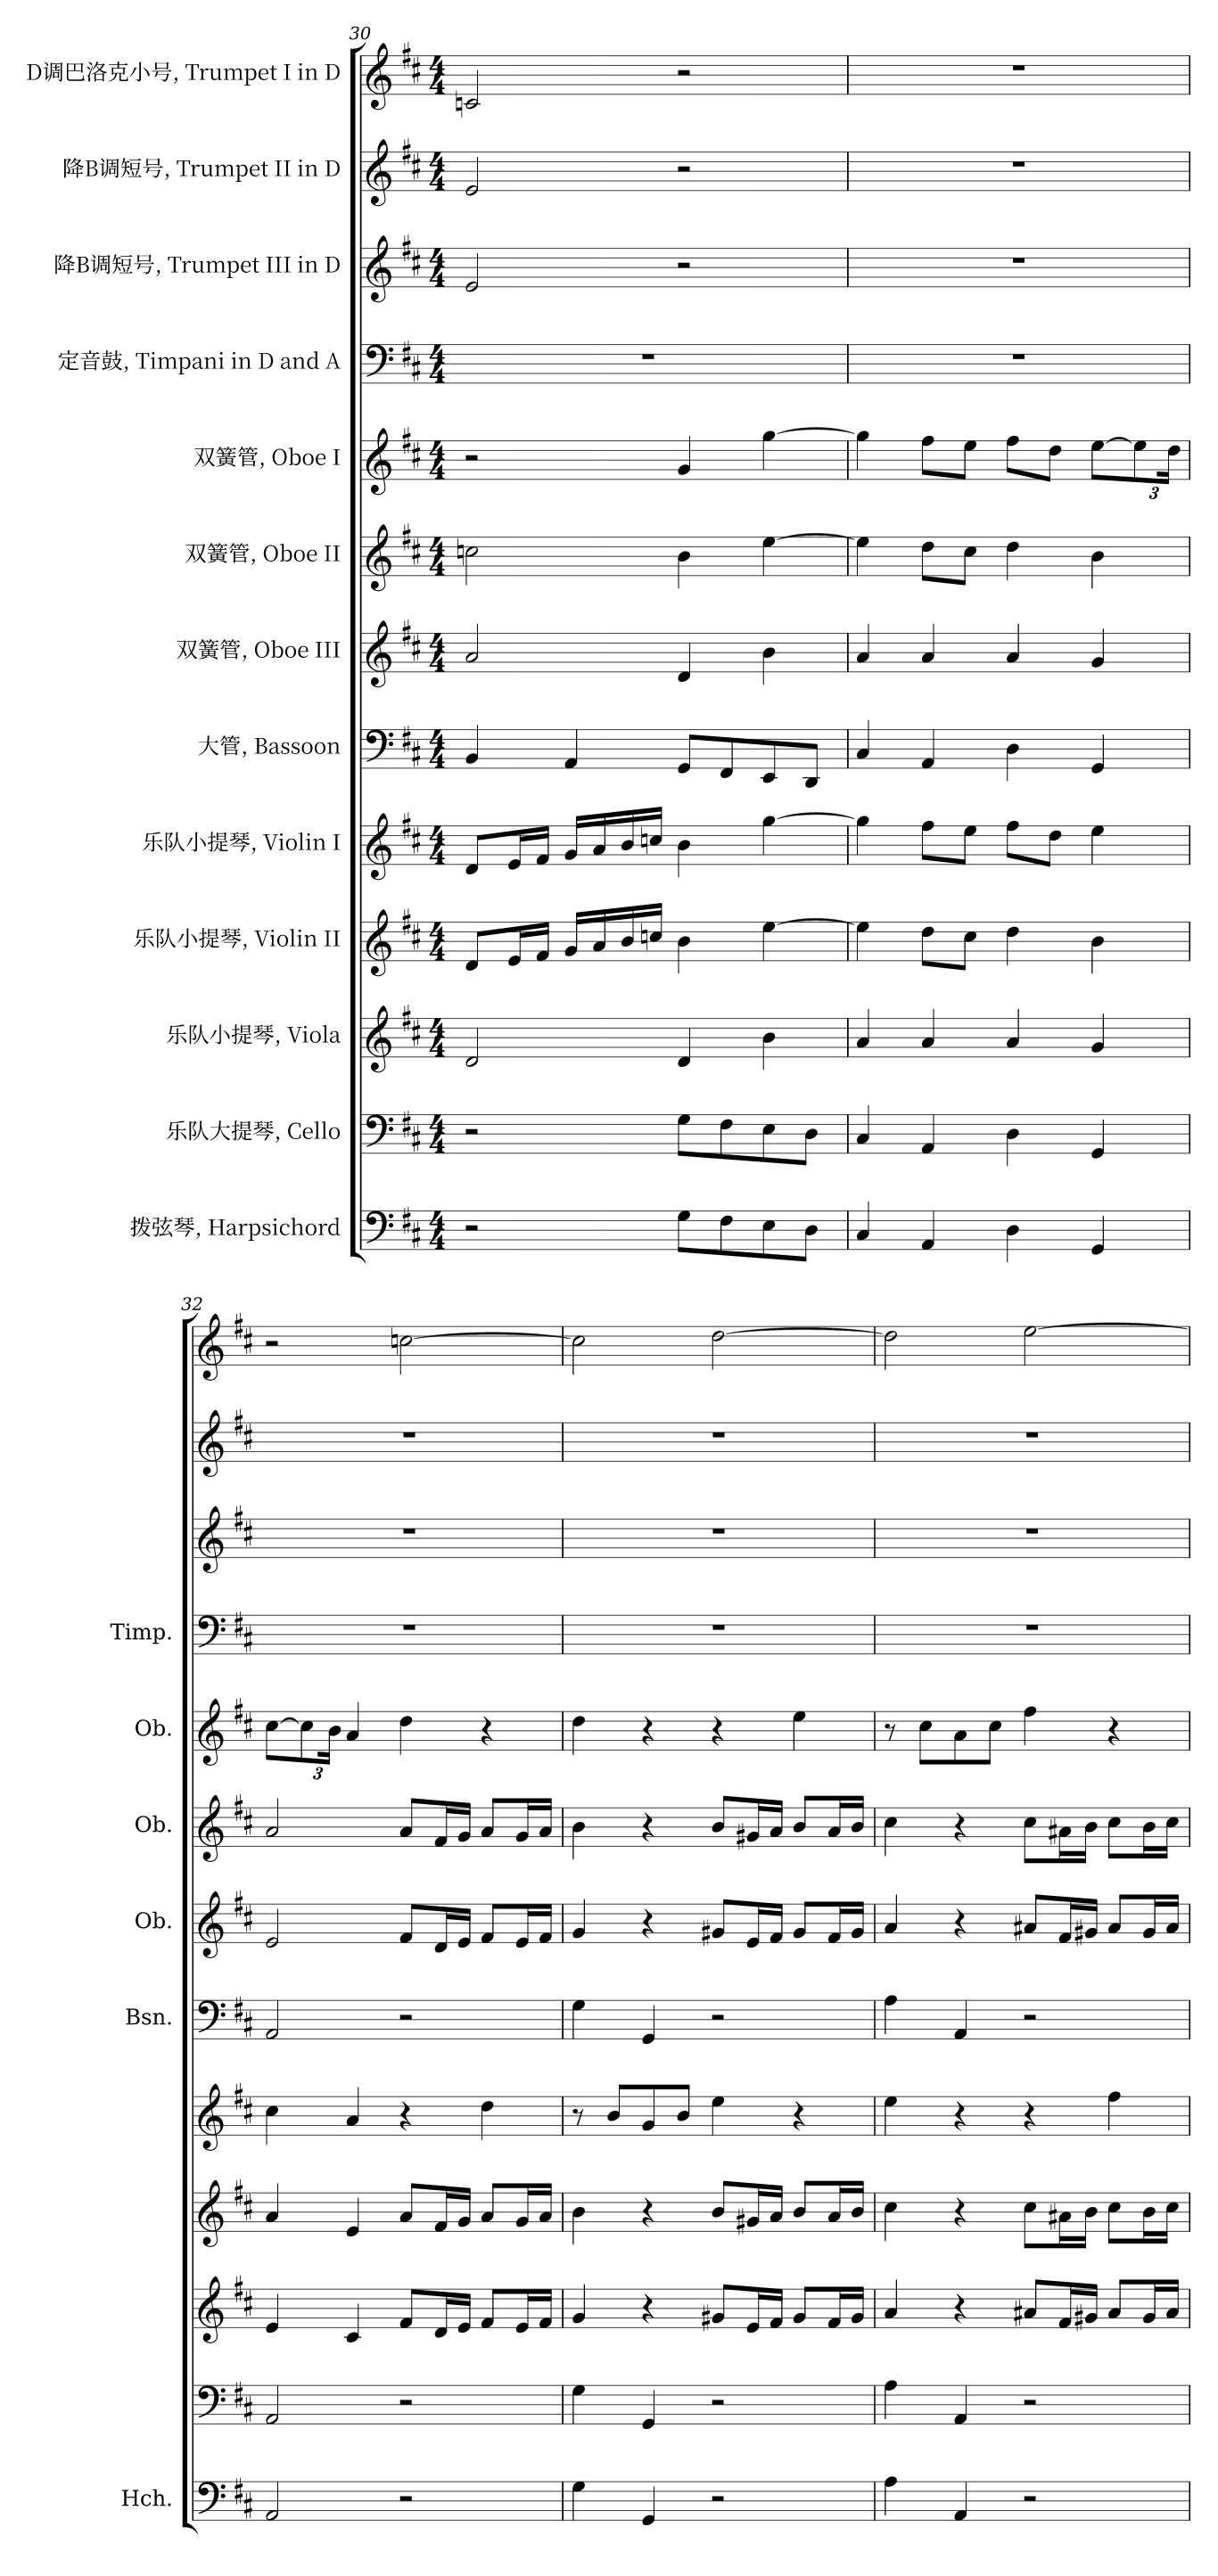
**kern	**kern	**kern	**kern	**kern	**kern	**kern	**kern	**kern	**kern	**kern	**kern	**kern
*part13	*part12	*part11	*part10	*part9	*part8	*part7	*part6	*part5	*part4	*part3	*part2	*part1
*staff13	*staff12	*staff11	*staff10	*staff9	*staff8	*staff7	*staff6	*staff5	*staff4	*staff3	*staff2	*staff1
*I"拨弦琴, Harpsichord	*I"乐队大提琴, Cello	*I"乐队小提琴, Viola	*I"乐队小提琴, Violin II	*I"乐队小提琴, Violin I	*I"大管, Bassoon	*I"双簧管, Oboe III	*I"双簧管, Oboe II	*I"双簧管, Oboe I	*I"定音鼓, Timpani in D and A	*I"降B调短号, Trumpet III in D	*I"降B调短号, Trumpet II in D	*I"D调巴洛克小号, Trumpet I in D
*I'Hch.	*	*	*	*	*I'Bsn.	*I'Ob.	*I'Ob.	*I'Ob.	*I'Timp.	*	*	*
*clefF4	*clefF4	*clefG2	*clefG2	*clefG2	*clefF4	*clefG2	*clefG2	*clefG2	*clefF4	*clefG2	*clefG2	*clefG2
*	*	*	*	*	*	*	*	*	*	*ITrd1c2	*ITrd1c2	*ITrd-1c-2
*k[f#c#]	*k[f#c#]	*k[f#c#]	*k[f#c#]	*k[f#c#]	*k[f#c#]	*k[f#c#]	*k[f#c#]	*k[f#c#]	*k[f#c#]	*k[]	*k[]	*k[f#c#g#d#]
*M4/4	*M4/4	*M4/4	*M4/4	*M4/4	*M4/4	*M4/4	*M4/4	*M4/4	*M4/4	*M4/4	*M4/4	*M4/4
=30	=30	=30	=30	=30	=30	=30	=30	=30	=30	=30	=30	=30
2r	2r	2d/	8d/L	8d/L	4BB/	2a/	2ccn\	2r	1r	2d/	2d/	2dn/
.	.	.	16e/L	16e/L	.	.	.	.	.	.	.	.
.	.	.	16f#/JJ	16f#/JJ	.	.	.	.	.	.	.	.
.	.	.	16g/LL	16g/LL	4AA/	.	.	.	.	.	.	.
.	.	.	16a/	16a/	.	.	.	.	.	.	.	.
.	.	.	16b/	16b/	.	.	.	.	.	.	.	.
.	.	.	16ccn/JJ	16ccn/JJ	.	.	.	.	.	.	.	.
8G\L	8G\L	4d/	4b\	4b\	8GG/L	4d/	4b\	4g/	.	2r	2r	2r
8F#\	8F#\	.	.	.	8FF#/	.	.	.	.	.	.	.
8E\	8E\	4b\	[4ee\	[4gg\	8EE/	4b\	[4ee\	[4gg\	.	.	.	.
8D\J	8D\J	.	.	.	8DD/J	.	.	.	.	.	.	.
!!LO:PB:g=z
=31	=31	=31	=31	=31	=31	=31	=31	=31	=31	=31	=31	=31
4C#/	4C#/	4a/	4ee\]	4gg\]	4C#/	4a/	4ee\]	4gg\]	1r	1r	1r	1r
4AA/	4AA/	4a/	8dd\L	8ff#\L	4AA/	4a/	8dd\L	8ff#\L	.	.	.	.
.	.	.	8cc#\J	8ee\J	.	.	8cc#\J	8ee\J	.	.	.	.
4D\	4D\	4a/	4dd\	8ff#\L	4D\	4a/	4dd\	8ff#\L	.	.	.	.
.	.	.	.	8dd\J	.	.	.	8dd\J	.	.	.	.
4GG/	4GG/	4g/	4b\	4ee\	4GG/	4g/	4b\	[8ee\L	.	.	.	.
*	*	*	*	*	*	*	*	*Xbrackettup	*	*	*	*
.	.	.	.	.	.	.	.	12ee\]	.	.	.	.
.	.	.	.	.	.	.	.	24dd\Jk	.	.	.	.
=32	=32	=32	=32	=32	=32	=32	=32	=32	=32	=32	=32	=32
2AA/	2AA/	4e/	4a/	4cc#\	2AA/	2e/	2a/	[8cc#\L	1r	1r	1r	2r
.	.	.	.	.	.	.	.	12cc#\]	.	.	.	.
.	.	.	.	.	.	.	.	24b\Jk	.	.	.	.
.	.	4c#/	4e/	4a/	.	.	.	4a/	.	.	.	.
2r	2r	8f#/L	8a/L	4r	2r	8f#/L	8a/L	4dd\	.	.	.	[2ddn\
.	.	16d/L	16f#/L	.	.	16d/L	16f#/L	.	.	.	.	.
.	.	16e/JJ	16g/JJ	.	.	16e/JJ	16g/JJ	.	.	.	.	.
.	.	8f#/L	8a/L	4dd\	.	8f#/L	8a/L	4r	.	.	.	.
.	.	16e/L	16g/L	.	.	16e/L	16g/L	.	.	.	.	.
.	.	16f#/JJ	16a/JJ	.	.	16f#/JJ	16a/JJ	.	.	.	.	.
=33	=33	=33	=33	=33	=33	=33	=33	=33	=33	=33	=33	=33
4G\	4G\	4g/	4b\	8r	4G\	4g/	4b\	4dd\	1r	1r	1r	2dd\]
.	.	.	.	8b/L	.	.	.	.	.	.	.	.
4GG/	4GG/	4r	4r	8g/	4GG/	4r	4r	4r	.	.	.	.
.	.	.	.	8b/J	.	.	.	.	.	.	.	.
2r	2r	8g#X/L	8b/L	4ee\	2r	8g#X/L	8b/L	4r	.	.	.	[2ee\
.	.	16e/L	16g#X/L	.	.	16e/L	16g#X/L	.	.	.	.	.
.	.	16f#/JJ	16a/JJ	.	.	16f#/JJ	16a/JJ	.	.	.	.	.
.	.	8g#/L	8b/L	4r	.	8g#/L	8b/L	4ee\	.	.	.	.
.	.	16f#/L	16a/L	.	.	16f#/L	16a/L	.	.	.	.	.
.	.	16g#/JJ	16b/JJ	.	.	16g#/JJ	16b/JJ	.	.	.	.	.
!!LO:PB:g=z
=34	=34	=34	=34	=34	=34	=34	=34	=34	=34	=34	=34	=34
4A\	4A\	4a/	4cc#\	4ee\	4A\	4a/	4cc#\	8r	1r	1r	1r	2ee\]
.	.	.	.	.	.	.	.	8cc#\L	.	.	.	.
4AA/	4AA/	4r	4r	4r	4AA/	4r	4r	8a\	.	.	.	.
.	.	.	.	.	.	.	.	8cc#\J	.	.	.	.
2r	2r	8a#X/L	8cc#\L	4r	2r	8a#X/L	8cc#\L	4ff#\	.	.	.	[2ff#\
.	.	16f#/L	16a#X\L	.	.	16f#/L	16a#X\L	.	.	.	.	.
.	.	16g#X/JJ	16b\JJ	.	.	16g#X/JJ	16b\JJ	.	.	.	.	.
.	.	8a#/L	8cc#\L	4ff#\	.	8a#/L	8cc#\L	4r	.	.	.	.
.	.	16g#/L	16b\L	.	.	16g#/L	16b\L	.	.	.	.	.
.	.	16a#/JJ	16cc#\JJ	.	.	16a#/JJ	16cc#\JJ	.	.	.	.	.
=	=	=	=	=	=	=	=	=	=	=	=	=
*-	*-	*-	*-	*-	*-	*-	*-	*-	*-	*-	*-	*-
